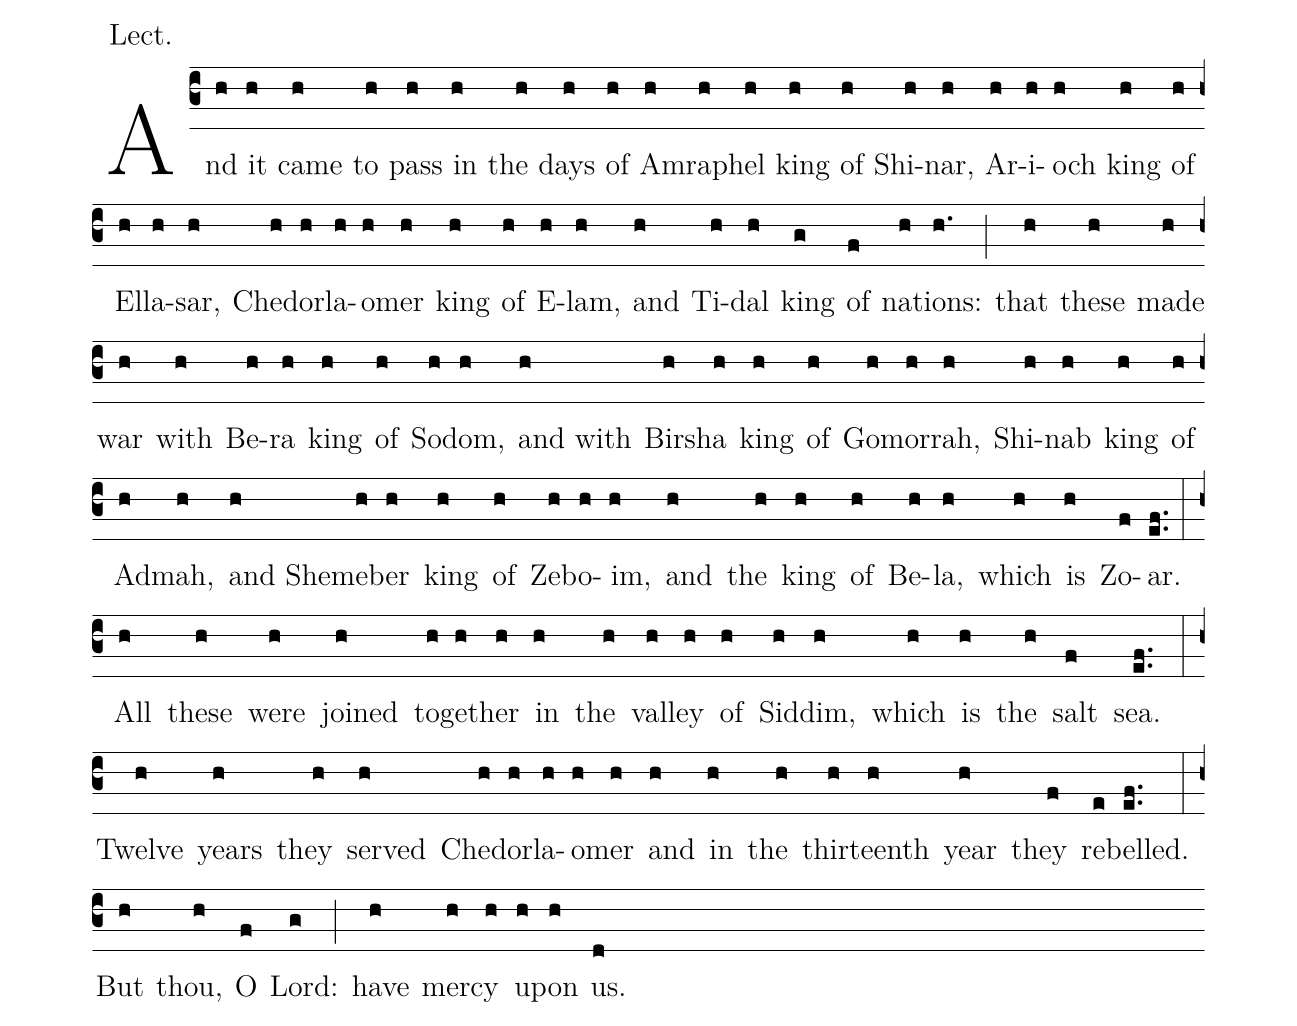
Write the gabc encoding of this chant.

annotation: Lect.;
%%
(c3) And(h) it(h) came(h) to(h) pass(h) in(h) the(h) days(h) of(h) Am(h)ra(h)phel(h) king(h) of(h) Shi(h)nar,(h) Ar(h)i(h)och(h) king(h) of(h) El(h)la(h)sar,(h) Che(h)dor(h)la(h)om(h)er(h) king(h) of(h) E(h)lam,(h) and(h) Ti(h)dal(h) king(g) of(f) na(h)tions:(h.) (;) that(h) these(h) made(h) war(h) with(h) Be(h)ra(h) king(h) of(h) So(h)dom,(h) and with(h) Bir(h)sha(h) king(h) of(h) Go(h)mor(h)rah,(h) Shi(h)nab(h) king(h) of(h) Ad(h)mah,(h) and She(h)me(h)ber(h) king(h) of(h) Ze(h)bo(h)im,(h) and(h) the(h) king(h) of(h) Be(h)la,(h) which(h) is(h) Zo(f)ar.(ef..) (:) All(h) these(h) were(h) joined(h) to(h)ge(h)ther(h) in(h) the(h) val(h)ley(h) of(h) Sid(h)dim,(h) which(h) is(h) the(h) salt(f) sea.(ef..) (:) Twelve(h) years(h) they(h) served(h) Che(h)dor(h)la(h)om(h)er(h) and(h) in(h) the(h) thir(h)teenth(h) year(h) they(f) re(e)belled.(ef..) (:) But(h) thou,(h) O(f) Lord:(g) (;) have(h) mer(h)cy(h) u(h)pon(h) us.(d)
